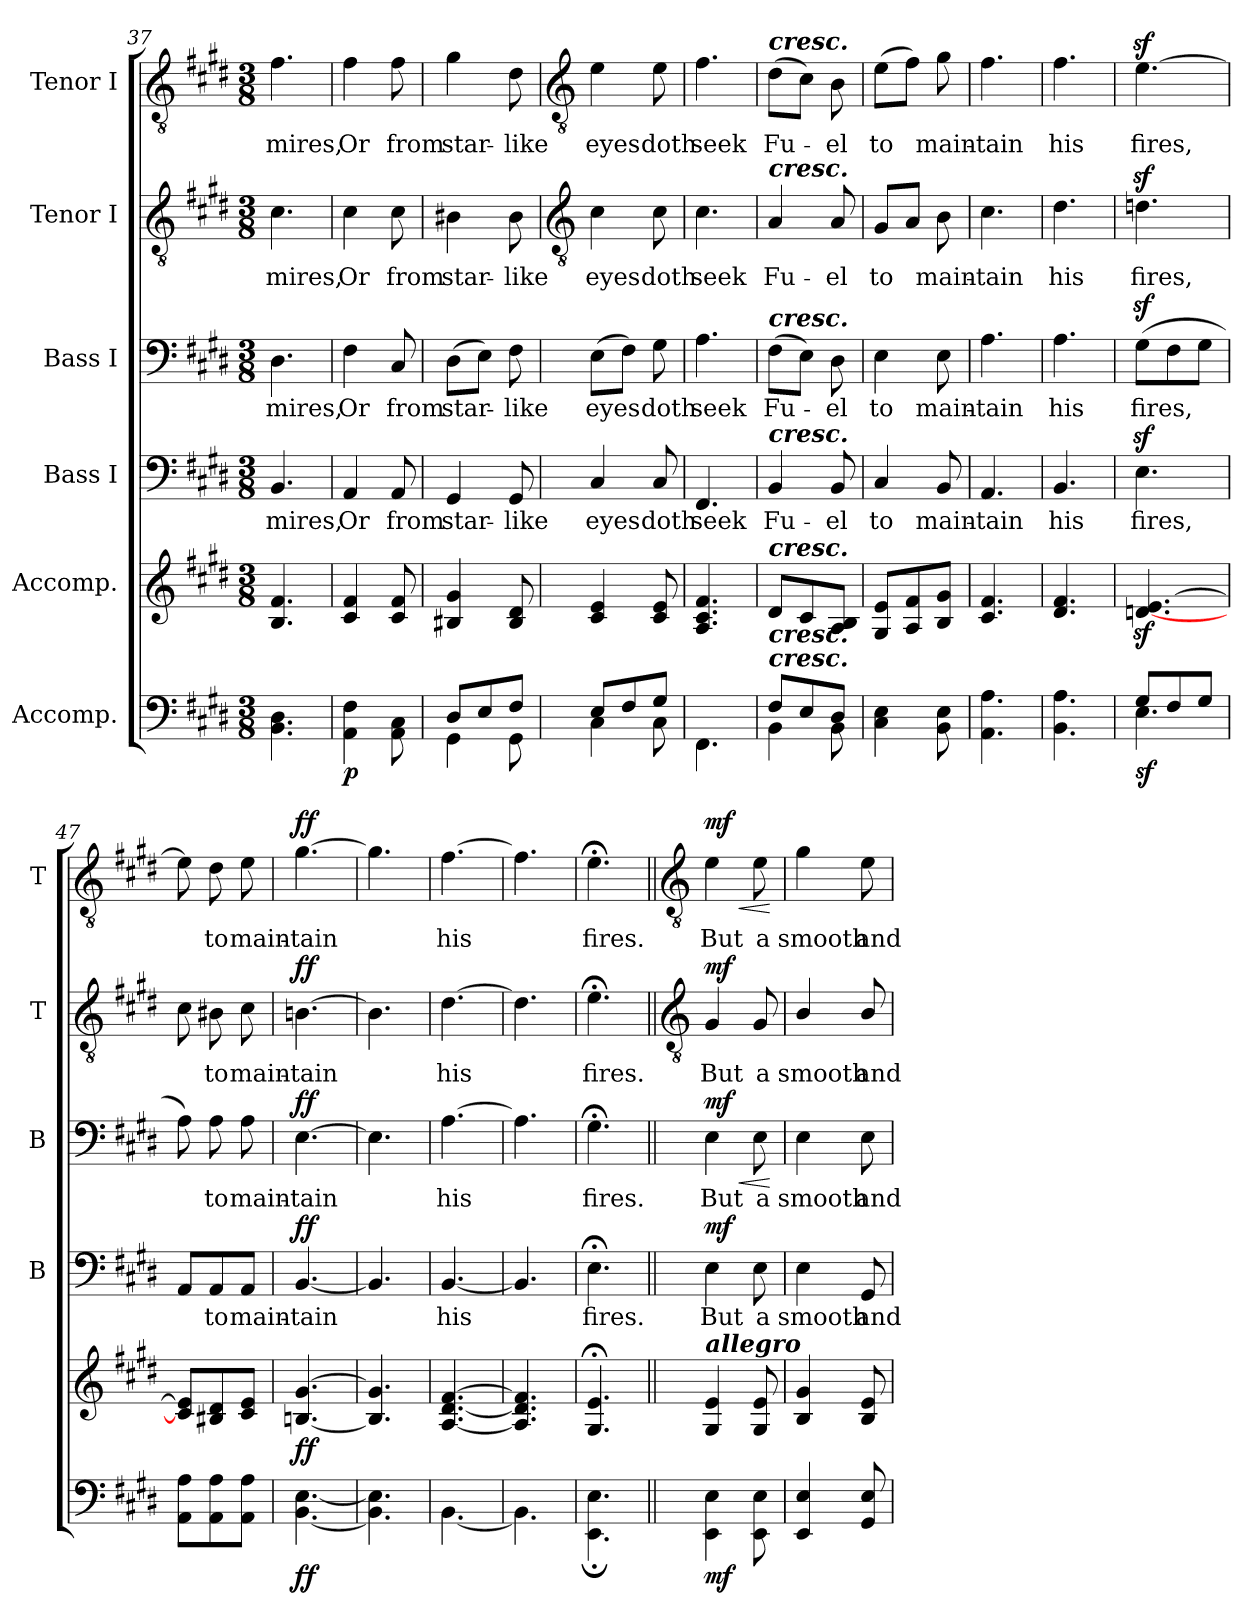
**kern	**dynam	**kern	**dynam	**kern	**text	**dynam	**kern	**text	**dynam	**kern	**text	**dynam	**kern	**text	**dynam
*part6	*part6	*part5	*part5	*part4	*part4	*part4	*part3	*part3	*part3	*part2	*part2	*part2	*part1	*part1	*part1
*staff6	*staff6	*staff5	*staff5	*staff4	*staff4	*staff4	*staff3	*staff3	*staff3	*staff2	*staff2	*staff2	*staff1	*staff1	*staff1
*I"Accomp.	*	*I"Accomp.	*	*I"Bass I	*	*	*I"Bass I	*	*	*I"Tenor I	*	*	*I"Tenor I	*	*
*	*	*	*	*I'B	*	*	*I'B	*	*	*I'T	*	*	*I'T	*	*
*clefF4	*	*clefG2	*	*clefF4	*	*	*clefF4	*	*	*clefGv2	*	*	*clefGv2	*	*
*k[f#c#g#d#]	*	*k[f#c#g#d#]	*	*k[f#c#g#d#]	*	*	*k[f#c#g#d#]	*	*	*k[f#c#g#d#]	*	*	*k[f#c#g#d#]	*	*
*E:	*	*E:	*	*E:	*	*	*E:	*	*	*E:	*	*	*E:	*	*
*M3/8	*	*M3/8	*	*M3/8	*	*	*M3/8	*	*	*M3/8	*	*	*M3/8	*	*
=37	=37	=37	=37	=37	=37	=37	=37	=37	=37	=37	=37	=37	=37	=37	=37
*^	*	*^	*	*	*	*	*	*	*	*	*	*	*	*	*
!	!	!	!	!LO:N:vis=1	!	!	!LO:LY:b	!	!	!LO:LY:b	!	!	!LO:LY:b	!	!	!LO:LY:b	!
4.ryy	4.BB 4.D#	.	4.B 4.f#	4.ryy	.	4.BB	mires,	.	4.D#	-mires,	.	4.c#	mires,	.	4.f#	-mires,	.
=38	=38	=38	=38	=38	=38	=38	=38	=38	=38	=38	=38	=38	=38	=38	=38	=38	=38
!	!	!LO:DY:b	!	!LO:N:vis=1	!	!	!LO:LY:b	!	!	!LO:LY:b	!	!	!LO:LY:b	!	!	!LO:LY:b	!
4.ryy	4AA 4F#	p	4c# 4f#	4.ryy	.	4AA	Or	.	4F#	Or	.	4c#	Or	.	4f#	Or	.
!	!	!	!	!	!	!	!LO:LY:b	!	!	!LO:LY:b	!	!	!LO:LY:b	!	!	!LO:LY:b	!
.	8AA 8C#	.	8c# 8f#	.	.	8AA	from	.	8C#	from	.	8c#	from	.	8f#	from	.
=39	=39	=39	=39	=39	=39	=39	=39	=39	=39	=39	=39	=39	=39	=39	=39	=39	=39
!	!	!	!	!LO:N:vis=1	!	!	!LO:LY:b	!	!	!LO:LY:b	!	!	!LO:LY:b	!	!	!LO:LY:b	!
8D#/L	4GG#\	.	4B#X 4g#	4.ryy	.	4GG#	star-	.	(>8D#L	star-	.	4B#X	star-	.	4g#	star-	.
8E/	.	.	.	.	.	.	.	.	8EJ)	.	.	.	.	.	.	.	.
!	!	!	!	!	!	!	!LO:LY:b	!	!	!LO:LY:b	!	!	!LO:LY:b	!	!	!LO:LY:b	!
8F#/J	8GG#\	.	8B# 8d#	.	.	8GG#	-like	.	8F#	like	.	8B#	-like	.	8d#	-like	.
*	*	*	*v	*v	*	*	*	*	*	*	*	*	*	*	*	*	*
!!LO:LB:g=z
=40	=40	=40	=40	=40	=40	=40	=40	=40	=40	=40	=40	=40	=40	=40	=40	=40
*	*	*	*	*	*	*	*	*	*	*	*clefGv2	*	*	*clefGv2	*	*
!	!	!	!	!	!	!LO:LY:b	!	!	!LO:LY:b	!	!	!LO:LY:b	!	!	!LO:LY:b	!
8E/L	4C#\	.	4c# 4e	.	4C#	eyes	.	(>8EL	eyes	.	4c#	eyes	.	4e	eyes	.
8F#/	.	.	.	.	.	.	.	8F#J)	.	.	.	.	.	.	.	.
!	!	!	!	!	!	!LO:LY:b	!	!	!LO:LY:b	!	!	!LO:LY:b	!	!	!LO:LY:b	!
8G#/J	8C#\	.	8c# 8e	.	8C#	doth	.	8G#	doth	.	8c#	doth	.	8e	doth	.
=41	=41	=41	=41	=41	=41	=41	=41	=41	=41	=41	=41	=41	=41	=41	=41	=41
!	!	!	!	!	!	!LO:LY:b	!	!	!LO:LY:b	!	!	!LO:LY:b	!	!	!LO:LY:b	!
4.ryy	4.FF#	.	4.A 4.c# 4.f#	.	4.FF#	seek	.	4.A	seek	.	4.c#	seek	.	4.f#	seek	.
=42	=42	=42	=42	=42	=42	=42	=42	=42	=42	=42	=42	=42	=42	=42	=42	=42
!	!	!	!	!	!	!	!	!	!	!	!	!	!	!LO:TX:a:Bi:t=cresc.	!	!
!	!	!	!	!	!	!	!	!	!	!	!LO:TX:a:Bi:t=cresc.	!	!	!	!	!
!	!	!	!	!	!	!	!	!LO:TX:a:Bi:t=cresc.	!	!	!	!	!	!	!	!
!	!	!	!	!	!LO:TX:a:Bi:t=cresc.	!	!	!	!	!	!	!	!	!	!	!
!	!	!	!LO:TX:a:Bi:t=cresc.	!	!	!	!	!	!	!	!	!	!	!	!	!
!LO:TX:a:Bi:t=cresc.	!	!	!	!	!	!	!	!	!	!	!	!	!	!	!	!
!LO:TX:a:Bi:t=cresc.	!	!	!	!	!	!	!	!	!	!	!	!	!	!	!	!
!	!	!	!	!	!	!LO:LY:b	!	!	!LO:LY:b	!	!	!LO:LY:b	!	!	!LO:LY:b	!
8F#/L	4BB\	.	8d#L	.	4BB	Fu-	.	(>8F#L	Fu-	.	4A	Fu-	.	(>8d#L	Fu-	.
8E/	.	.	8c#	.	.	.	.	8EJ)	.	.	.	.	.	8c#J)	.	.
!	!	!	!	!	!	!LO:LY:b	!	!	!LO:LY:b	!	!	!LO:LY:b	!	!	!LO:LY:b	!
8D#/J	8BB\	.	8A 8BJ	.	8BB	-el	.	8D#	el	.	8A	-el	.	8B	el	.
=43	=43	=43	=43	=43	=43	=43	=43	=43	=43	=43	=43	=43	=43	=43	=43	=43
!	!	!	!	!	!	!LO:LY:b	!	!	!LO:LY:b	!	!	!LO:LY:b	!	!	!LO:LY:b	!
4.ryy	4C# 4E	.	8G# 8eL	.	4C#	-to	.	4E	to	.	8G#L	-to	.	(>8eL	to	.
.	.	.	8A 8f#	.	.	.	.	.	.	.	8AJ	.	.	8f#J)	.	.
!	!	!	!	!	!	!LO:LY:b	!	!	!LO:LY:b	!	!	!LO:LY:b	!	!	!LO:LY:b	!
.	8BB 8E	.	8B 8g#J	.	8BB	main-	.	8E	main-	.	8B	main-	.	8g#	main-	.
=44	=44	=44	=44	=44	=44	=44	=44	=44	=44	=44	=44	=44	=44	=44	=44	=44
!	!	!	!	!	!	!LO:LY:b	!	!	!LO:LY:b	!	!	!LO:LY:b	!	!	!LO:LY:b	!
4.ryy	4.AA 4.A	.	4.c# 4.f#	.	4.AA	tain	.	4.A	-tain	.	4.c#	tain	.	4.f#	-tain	.
=45	=45	=45	=45	=45	=45	=45	=45	=45	=45	=45	=45	=45	=45	=45	=45	=45
!	!	!	!	!	!	!LO:LY:b	!	!	!LO:LY:b	!	!	!LO:LY:b	!	!	!LO:LY:b	!
4.ryy	4.BB 4.A	.	4.d# 4.f#	.	4.BB	his	.	4.A	his	.	4.d#	his	.	4.f#	his	.
=46	=46	=46	=46	=46	=46	=46	=46	=46	=46	=46	=46	=46	=46	=46	=46	=46
!	!	!LO:DY:b	!	!	!	!LO:LY:b	!	!	!LO:LY:b	!	!	!LO:LY:b	!	!	!LO:LY:b	!
8G#/L	4.E	sf	[4.dnz< [4.ez<	.	4.Ez<	fires,	.	(>8G#z<L	fires,	.	4.dnz<	fires,	.	[4.ez<	fires,	.
8F#/	.	.	.	.	.	.	.	8F#	.	.	.	.	.	.	.	.
8G#/J	.	.	.	.	.	.	.	8G#J	.	.	.	.	.	.	.	.
=47	=47	=47	=47	=47	=47	=47	=47	=47	=47	=47	=47	=47	=47	=47	=47	=47
4.ryy	8AA 8AL	.	8c#] 8e]L	.	8AA/L	.	.	8A)	.	.	8c#	.	.	8e]	.	.
!	!	!	!	!	!	!LO:LY:b	!	!	!LO:LY:b	!	!	!LO:LY:b	!	!	!LO:LY:b	!
.	8AA 8A	.	8B#X 8d#	.	8AA/	to	.	8A	to	.	8B#X	to	.	8d#	to	.
!	!	!	!	!	!	!LO:LY:b	!	!	!LO:LY:b	!	!	!LO:LY:b	!	!	!LO:LY:b	!
.	8AA 8AJ	.	8c# 8eJ	.	8AA/J	main-	.	8A	main-	.	8c#	main-	.	8e	main-	.
=48	=48	=48	=48	=48	=48	=48	=48	=48	=48	=48	=48	=48	=48	=48	=48	=48
!	!	!LO:DY:b	!	!LO:DY:b	!	!LO:LY:b	!LO:DY:b	!	!LO:LY:b	!LO:DY:b	!	!LO:LY:b	!LO:DY:b	!	!LO:LY:b	!LO:DY:b
4.ryy	[4.BB [4.E	ff	[4.Bn [4.g#	ff	[4.BB	tain	ff	[4.E	tain	ff	[4.Bn	tain	ff	[4.g#	tain	ff
=49	=49	=49	=49	=49	=49	=49	=49	=49	=49	=49	=49	=49	=49	=49	=49	=49
4.ryy	4.BB] 4.E]	.	4.B] 4.g#]	.	4.BB]	.	.	4.E]	.	.	4.B]	.	.	4.g#]	.	.
=50	=50	=50	=50	=50	=50	=50	=50	=50	=50	=50	=50	=50	=50	=50	=50	=50
!	!	!	!	!	!	!LO:LY:b	!	!	!LO:LY:b	!	!	!LO:LY:b	!	!	!LO:LY:b	!
4.ryy	[4.BB	.	[4.A [4.d# [4.f#	.	[4.BB	his	.	[4.A	his	.	[4.d#	his	.	[4.f#	his	.
=51	=51	=51	=51	=51	=51	=51	=51	=51	=51	=51	=51	=51	=51	=51	=51	=51
4.ryy	4.BB]	.	4.A] 4.d#] 4.f#]	.	4.BB]	.	.	4.A]	.	.	4.d#]	.	.	4.f#]	.	.
=52	=52	=52	=52	=52	=52	=52	=52	=52	=52	=52	=52	=52	=52	=52	=52	=52
!	!	!	!	!	!	!LO:LY:b	!	!	!LO:LY:b	!	!	!LO:LY:b	!	!	!LO:LY:b	!
4.ryy	4.EE; 4.E;	.	4.G#;< 4.e;<	.	4.E;<	fires.	.	4.G#;<	fires.	.	4.e;<	fires.	.	4.e;<	fires.	.
!!LO:LB:g=z
=53||	=53||	=53||	=53||	=53||	=53||	=53||	=53||	=53||	=53||	=53||	=53||	=53||	=53||	=53||	=53||	=53||
*	*	*	*	*	*	*	*	*	*	*	*clefGv2	*	*	*clefGv2	*	*
*	*	*	*^	*	*	*	*	*	*	*	*	*	*	*	*	*
!	!	!	!LO:TX:a:Bi:t=allegro	!	!	!	!	!	!	!	!	!	!	!	!	!	!
!LO:N:vis=1	!	!LO:DY:b	!	!LO:N:vis=1	!LO:HP:b	!	!LO:LY:b	!	!	!LO:LY:b	!LO:HP:b	!	!LO:LY:b	!	!	!LO:LY:b	!LO:HP:b
!	!	!	!	!	!LO:DY:n=1:b	!	!	!LO:DY:b	!	!	!LO:DY:n=1:b	!	!	!LO:DY:b	!	!	!LO:DY:n=1:b
4.ryy	4EE 4E	mf	4G# 4e	4.ryy	< mf	4E	But	mf	4E	But	< mf	4G#	But	mf	4e	But	< mf
!	!	!	!	!	!	!	!LO:LY:b	!	!	!LO:LY:b	!	!	!LO:LY:b	!	!	!LO:LY:b	!
.	8EE 8E	.	8G# 8e	.	.	8E	a	.	8E	a	.	8G#	a	.	8e	a	.
*v	*v	*	*	*	*	*	*	*	*	*	*	*	*	*	*	*	*
*	*	*v	*v	*	*	*	*	*	*	*	*	*	*	*	*	*
.	.	.	[	.	.	.	.	.	[	.	.	.	.	.	[
=54	=54	=54	=54	=54	=54	=54	=54	=54	=54	=54	=54	=54	=54	=54	=54
*	*	*^	*	*	*	*	*	*	*	*	*	*	*	*	*
!LO:N:vis=1	!	!	!LO:N:vis=1	!	!	!LO:LY:b	!	!	!LO:LY:b	!	!	!LO:LY:b	!	!	!LO:LY:b	!
*^	*	*	*	*	*	*	*	*	*	*	*	*	*	*	*	*
4.ryy	4EE/ 4E/	.	4B 4g#	4.ryy	.	4E\	smooth	.	4E	smooth	.	4B/	smooth	.	4g#	smooth	.
!	!	!	!	!	!	!	!LO:LY:b	!	!	!LO:LY:b	!	!	!LO:LY:b	!	!	!LO:LY:b	!
.	8GG#/ 8E/	.	8B 8e	.	.	8GG#/	and	.	8E	and	.	8B/	and	.	8e	and	.
*v	*v	*	*	*	*	*	*	*	*	*	*	*	*	*	*	*	*
*	*	*v	*v	*	*	*	*	*	*	*	*	*	*	*	*	*
=	=	=	=	=	=	=	=	=	=	=	=	=	=	=	=
*-	*-	*-	*-	*-	*-	*-	*-	*-	*-	*-	*-	*-	*-	*-	*-
